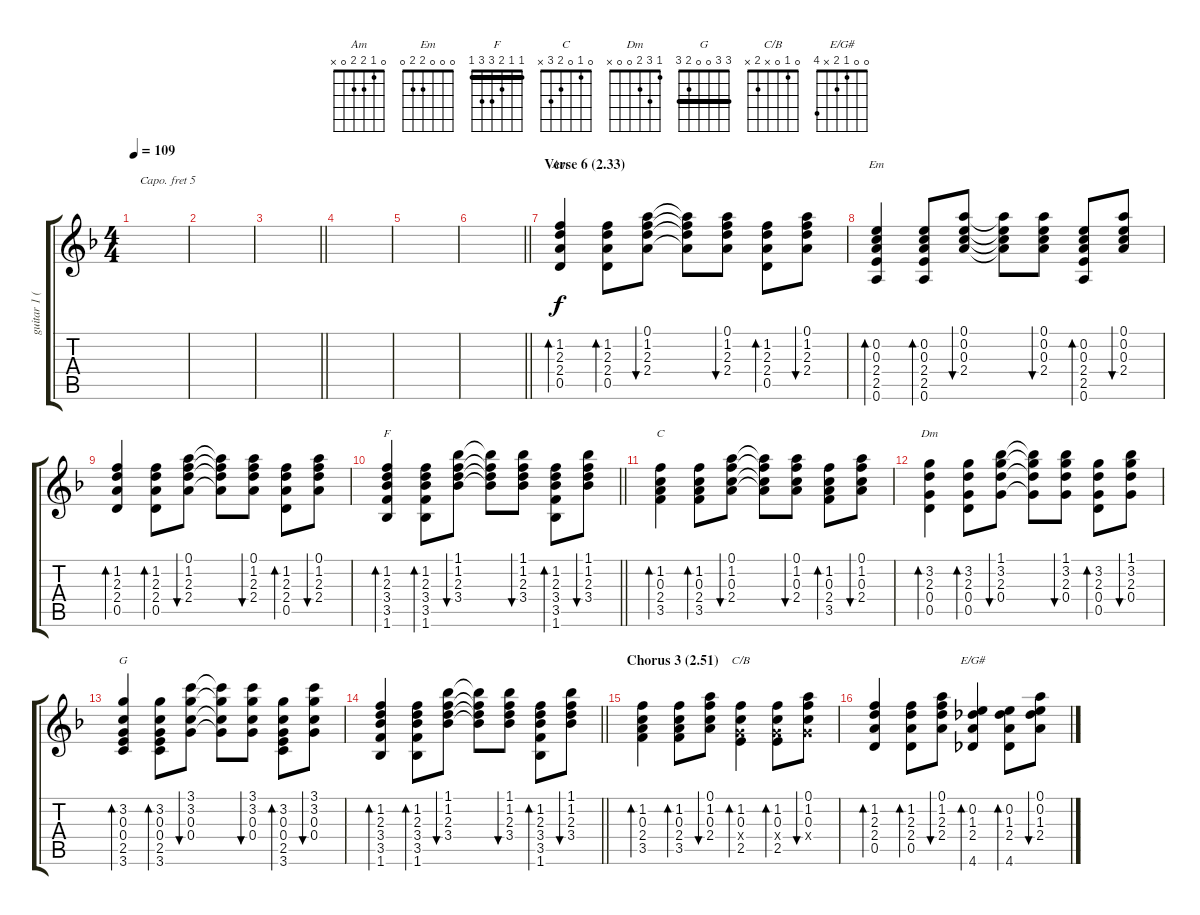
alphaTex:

\track ("guitar 1 (c 5th)" "guitar 1 (") {instrument electricguitarjazz}
\staff {score tabs}
\capo 5
\tuning (E4 B3 G3 D3 A2 E2) {hide}
\chord ("Am" 0 1 2 2 0 x)
\chord ("Em" 0 0 0 2 2 0)
\chord ("F" 1 1 2 3 3 1) {barre 1}
\chord ("C" 0 1 0 2 3 x)
\chord ("Dm" 1 3 2 0 0 x)
\chord ("G" 3 3 0 0 2 3) {barre 3}
\chord ("C/B" 0 1 0 x 2 x)
\chord ("E/G#" 0 0 1 2 x 4)
\ts (4 4)
\tempo 109
\clef g2
\ks f
|
|
\barLineRight lightlight
|
|
|
\barLineRight lightlight
|
\section ("" "Verse 6 (2.33)")
(1.2 2.3 2.4 0.5).4{bd 30 ch "Am"} (1.2 2.3 2.4 0.5).8{bd 30} (0.1 1.2 2.3 2.4).8{bu 30} (0.1{t} 1.2{t} 2.3{t} 2.4{t}).8 (0.1 1.2 2.3 2.4).8{bu 30} (1.2 2.3 2.4 0.5).8{bd 30} (0.1 1.2 2.3 2.4).8{bu 30} |
(0.2 0.3 2.4 2.5 0.6).4{bd 30 ch "Em"} (0.2 0.3 2.4 2.5 0.6).8{bd 30} (0.1 0.2 0.3 2.4).8{bu 30} (0.1{t} 0.2{t} 0.3{t} 2.4{t}).8 (0.1 0.2 0.3 2.4).8{bu 30} (0.2 0.3 2.4 2.5 0.6).8{bd 30} (0.1 0.2 0.3 2.4).8{bu 30} |
(1.2 2.3 2.4 0.5).4{bd 30} (1.2 2.3 2.4 0.5).8{bd 30} (0.1 1.2 2.3 2.4).8{bu 30} (0.1{t} 1.2{t} 2.3{t} 2.4{t}).8 (0.1 1.2 2.3 2.4).8{bu 30} (1.2 2.3 2.4 0.5).8{bd 30} (0.1 1.2 2.3 2.4).8{bu 30} |
\barLineRight lightlight
(1.2 2.3 3.4 3.5 1.6).4{bd 30 ch "F"} (1.2 2.3 3.4 3.5 1.6).8{bd 30} (1.1 1.2 2.3 3.4).8{bu 30} (1.1{t} 1.2{t} 2.3{t} 3.4{t}).8 (1.1 1.2 2.3 3.4).8{bu 30} (1.2 2.3 3.4 3.5 1.6).8{bd 30} (1.1 1.2 2.3 3.4).8{bu 30} |
(1.2 0.3 2.4 3.5).4{bd 30 ch "C"} (1.2 0.3 2.4 3.5).8{bd 30} (0.1 1.2 0.3 2.4).8{bu 30} (0.1{t} 1.2{t} 0.3{t} 2.4{t}).8 (0.1 1.2 0.3 2.4).8{bu 30} (1.2 0.3 2.4 3.5).8{bd 30} (0.1 1.2 0.3 2.4).8{bu 30} |
(3.2 2.3 0.4 0.5).4{bd 30 ch "Dm"} (3.2 2.3 0.4 0.5).8{bd 30} (1.1 3.2 2.3 0.4).8{bu 30} (1.1{t} 3.2{t} 2.3{t} 0.4{t}).8 (1.1 3.2 2.3 0.4).8{bu 30} (3.2 2.3 0.4 0.5).8{bd 30} (1.1 3.2 2.3 0.4).8{bu 30} |
(3.2 0.3 0.4 2.5 3.6).4{bd 30 ch "G"} (3.2 0.3 0.4 2.5 3.6).8{bd 30} (3.1 3.2 0.3 0.4).8{bu 30} (3.1{t} 3.2{t} 0.3{t} 0.4{t}).8 (3.1 3.2 0.3 0.4).8{bu 30} (3.2 0.3 0.4 2.5 3.6).8{bd 30} (3.1 3.2 0.3 0.4).8{bu 30} |
\barLineRight lightlight
(1.2 2.3 3.4 3.5 1.6).4{bd 30} (1.2 2.3 3.4 3.5 1.6).8{bd 30} (1.1 1.2 2.3 3.4).8{bu 30} (1.1{t} 1.2{t} 2.3{t} 3.4{t}).8 (1.1 1.2 2.3 3.4).8{bu 30} (1.2 2.3 3.4 3.5 1.6).8{bd 30} (1.1 1.2 2.3 3.4).8{bu 30} |
\section ("" "Chorus 3 (2.51)")
(1.2 0.3 2.4 3.5).4{bd 30} (1.2 0.3 2.4 3.5).8{bd 30} (0.1 1.2 0.3 2.4).8{bu 30} (1.2 0.3 0.4{x} 2.5).4{bd 30 ch "C/B"} (1.2 0.3 0.4{x} 2.5).8{bd 30} (0.1 1.2 0.3 0.4{x}).8{bu 30} |
(1.2 2.3 2.4 0.5).4{bd 30} (1.2 2.3 2.4 0.5).8{bd 30} (0.1 1.2 2.3 2.4).8{bu 30} (0.2 1.3 2.4 4.6).4{bd 30 ch "E/G#"} (0.2 1.3 2.4 4.6).8{bd 30} (0.1 0.2 1.3 2.4).8{bu 30}
